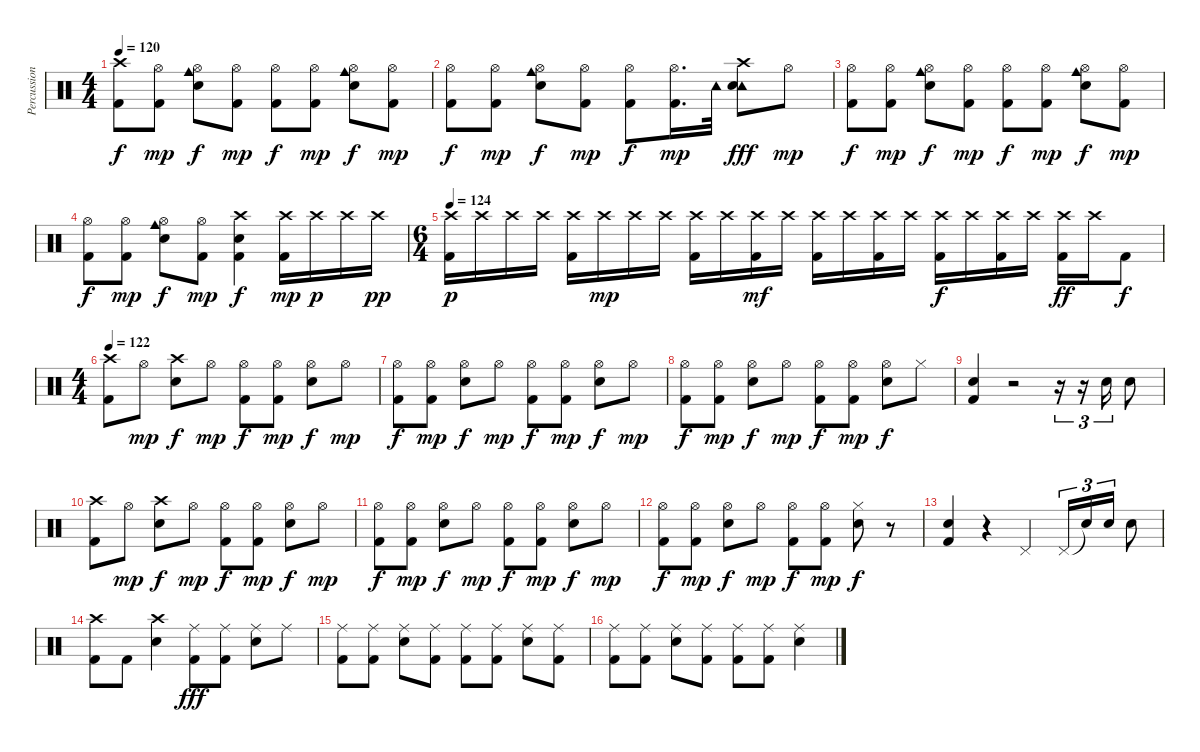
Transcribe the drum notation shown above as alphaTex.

\track ("Percussion" "Percussion") {instrument percussion}
\staff {score}
\articulation defaults
\ts (4 4)
\tempo 120
\clef neutral
\ks c
("Crash high (hit)" "Kick (hit) 2").8{dy f} ("Hi-Hat (open)" "Kick (hit) 2").8{dy mp} ("Cowbell medium (hit)" "Hi-Hat (open)" "Snare (hit) 2").8{dy f} ("Hi-Hat (open)" "Kick (hit) 2").8{dy mp} ("Hi-Hat (open)" "Kick (hit) 2").8{dy f} ("Hi-Hat (open)" "Kick (hit) 2").8{dy mp} ("Cowbell medium (hit)" "Hi-Hat (open)" "Snare (hit) 2").8{dy f} ("Hi-Hat (open)" "Kick (hit) 2").8{dy mp} |
("Hi-Hat (open)" "Kick (hit) 2").8{dy f} ("Hi-Hat (open)" "Kick (hit) 2").8{dy mp} ("Cowbell medium (hit)" "Hi-Hat (open)" "Snare (hit) 2").8{dy f} ("Hi-Hat (open)" "Kick (hit) 2").8{dy mp} ("Hi-Hat (open)" "Kick (hit) 2").8{dy f} ("Hi-Hat (open)" "Kick (hit) 2").16{d dy mp} "Tambourine (hit)".32 ("Crash high (hit)" "Tambourine (hit)" "Snare (hit) 2").8{dy fff} "Hi-Hat (open)".8{dy mp} |
("Hi-Hat (open)" "Kick (hit) 2").8{dy f} ("Hi-Hat (open)" "Kick (hit) 2").8{dy mp} ("Cowbell medium (hit)" "Hi-Hat (open)" "Snare (hit) 2").8{dy f} ("Hi-Hat (open)" "Kick (hit) 2").8{dy mp} ("Hi-Hat (open)" "Kick (hit) 2").8{dy f} ("Hi-Hat (open)" "Kick (hit) 2").8{dy mp} ("Cowbell medium (hit)" "Hi-Hat (open)" "Snare (hit) 2").8{dy f} ("Hi-Hat (open)" "Kick (hit) 2").8{dy mp} |
("Hi-Hat (open)" "Kick (hit) 2").8{dy f} ("Hi-Hat (open)" "Kick (hit) 2").8{dy mp} ("Cowbell medium (hit)" "Hi-Hat (open)" "Snare (hit) 2").8{dy f} ("Hi-Hat (open)" "Kick (hit) 2").8{dy mp} ("Crash high (hit)" "Snare (hit) 2" "Kick (hit) 2").4{dy f} ("Crash high (hit)" "Kick (hit) 2").16{dy mp} "Crash high (hit)".16{dy p} "Crash high (hit)".16 "Crash high (hit)".16{dy pp} |
\ts (6 4)
\tempo 124
("Crash high (hit)" "Kick (hit) 2").16{dy p} "Crash high (hit)".16 "Crash high (hit)".16 "Crash high (hit)".16 ("Crash high (hit)" "Kick (hit) 2").16 "Crash high (hit)".16{dy mp} "Crash high (hit)".16 "Crash high (hit)".16 ("Crash high (hit)" "Kick (hit) 2").16 "Crash high (hit)".16 ("Crash high (hit)" "Kick (hit) 2").16{dy mf} "Crash high (hit)".16 ("Crash high (hit)" "Kick (hit) 2").16 "Crash high (hit)".16 ("Crash high (hit)" "Kick (hit) 2").16 "Crash high (hit)".16 ("Crash high (hit)" "Kick (hit) 2").16{dy f} "Crash high (hit)".16 ("Crash high (hit)" "Kick (hit) 2").16 "Crash high (hit)".16 ("Crash high (hit)" "Kick (hit) 2").16{dy ff} "Crash high (hit)".16 "Kick (hit) 2".8{dy f} |
\ts (4 4)
\tempo 122
("Crash high (hit)" "Kick (hit) 2").8 "Hi-Hat (open)".8{dy mp} ("Crash high (hit)" "Snare (hit) 2").8{dy f} "Hi-Hat (open)".8{dy mp} ("Hi-Hat (open)" "Kick (hit) 2").8{dy f} ("Hi-Hat (open)" "Kick (hit) 2").8{dy mp} ("Hi-Hat (open)" "Snare (hit) 2").8{dy f} "Hi-Hat (open)".8{dy mp} |
("Hi-Hat (open)" "Kick (hit) 2").8{dy f} ("Hi-Hat (open)" "Kick (hit) 2").8{dy mp} ("Hi-Hat (open)" "Snare (hit) 2").8{dy f} "Hi-Hat (open)".8{dy mp} ("Hi-Hat (open)" "Kick (hit) 2").8{dy f} ("Hi-Hat (open)" "Kick (hit) 2").8{dy mp} ("Hi-Hat (open)" "Snare (hit) 2").8{dy f} "Hi-Hat (open)".8{dy mp} |
("Hi-Hat (open)" "Kick (hit) 2").8{dy f} ("Hi-Hat (open)" "Kick (hit) 2").8{dy mp} ("Hi-Hat (open)" "Snare (hit) 2").8{dy f} "Hi-Hat (open)".8{dy mp} ("Hi-Hat (open)" "Kick (hit) 2").8{dy f} ("Hi-Hat (open)" "Kick (hit) 2").8{dy mp} ("Hi-Hat (open)" "Snare (hit) 2").8{dy f} "Hi-Hat (closed)".8 |
("Snare (hit) 2" "Kick (hit) 2").4 r.2 r.16{tu (3 2)} r.16{tu (3 2)} "Snare (hit) 2".16{tu (3 2)} "Snare (hit) 2".8 |
("Crash high (hit)" "Kick (hit) 2").8 "Hi-Hat (open)".8{dy mp} ("Crash high (hit)" "Snare (hit) 2").8{dy f} "Hi-Hat (open)".8{dy mp} ("Hi-Hat (open)" "Kick (hit) 2").8{dy f} ("Hi-Hat (open)" "Kick (hit) 2").8{dy mp} ("Hi-Hat (open)" "Snare (hit) 2").8{dy f} "Hi-Hat (open)".8{dy mp} |
("Hi-Hat (open)" "Kick (hit) 2").8{dy f} ("Hi-Hat (open)" "Kick (hit) 2").8{dy mp} ("Hi-Hat (open)" "Snare (hit) 2").8{dy f} "Hi-Hat (open)".8{dy mp} ("Hi-Hat (open)" "Kick (hit) 2").8{dy f} ("Hi-Hat (open)" "Kick (hit) 2").8{dy mp} ("Hi-Hat (open)" "Snare (hit) 2").8{dy f} "Hi-Hat (open)".8{dy mp} |
("Hi-Hat (open)" "Kick (hit) 2").8{dy f} ("Hi-Hat (open)" "Kick (hit) 2").8{dy mp} ("Hi-Hat (open)" "Snare (hit) 2").8{dy f} "Hi-Hat (open)".8{dy mp} ("Hi-Hat (open)" "Kick (hit) 2").8{dy f} ("Hi-Hat (open)" "Kick (hit) 2").8{dy mp} ("Hi-Hat (closed)" "Snare (hit) 2").8{dy f} r.8 |
("Snare (hit) 2" "Kick (hit) 2").4 r.4 "Pedal Hi-Hat (hit)".4 "Pedal Hi-Hat (hit)".16{tu (3 2)} "Snare (hit)"{t}.16{tu (3 2)} "Snare (hit) 2".16{tu (3 2)} "Snare (hit) 2".8 |
("Crash high (hit)" "Kick (hit) 2").8 "Kick (hit) 2".8 ("Crash high (hit)" "Snare (hit) 2").4 ("Ride (middle)" "Kick (hit) 2").8{dy fff} ("Ride (middle)" "Kick (hit) 2").8 ("Ride (middle)" "Snare (hit) 2").8 "Ride (middle)".8 |
("Ride (middle)" "Kick (hit) 2").8 ("Ride (middle)" "Kick (hit) 2").8 ("Ride (middle)" "Snare (hit) 2").8 ("Ride (middle)" "Kick (hit) 2").8 ("Ride (middle)" "Kick (hit) 2").8 ("Ride (middle)" "Kick (hit) 2").8 ("Ride (middle)" "Snare (hit) 2").8 ("Ride (middle)" "Kick (hit) 2").8 |
("Ride (middle)" "Kick (hit) 2").8 ("Ride (middle)" "Kick (hit) 2").8 ("Ride (middle)" "Snare (hit) 2").8 ("Ride (middle)" "Kick (hit) 2").8 ("Ride (middle)" "Kick (hit) 2").8 ("Ride (middle)" "Kick (hit) 2").8 ("Ride (middle)" "Snare (hit) 2").4
